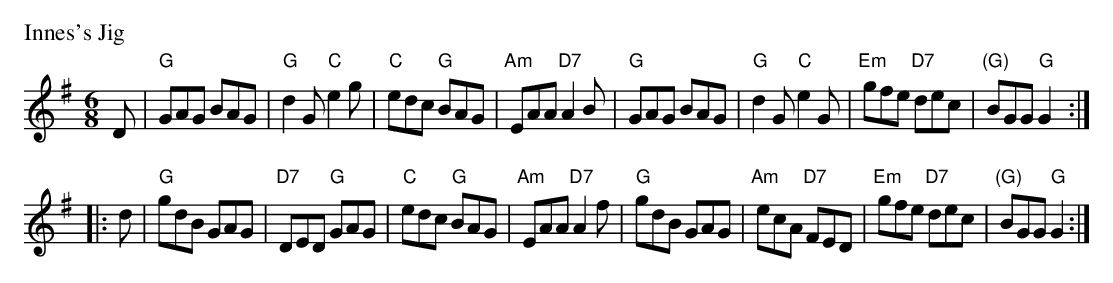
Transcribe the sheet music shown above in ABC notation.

X:1
P: Innes's Jig
M: 6/8
K: G
D |\
"G"GAG BAG | "G"d2G "C"e2g | "C"edc "G"BAG | "Am"EAA "D7"A2B |\
"G"GAG BAG | "G"d2G "C"e2G | "Em"gfe "D7"dec | "(G)"BGG "G"G2 :|
|: d |\
"G"gdB GAG | "D7"DED "G"GAG | "C"edc "G"BAG | "Am"EAA "D7"A2f |\
"G"gdB GAG | "Am"ecA "D7"FED | "Em"gfe "D7"dec | "(G)"BGG "G"G2 :|
